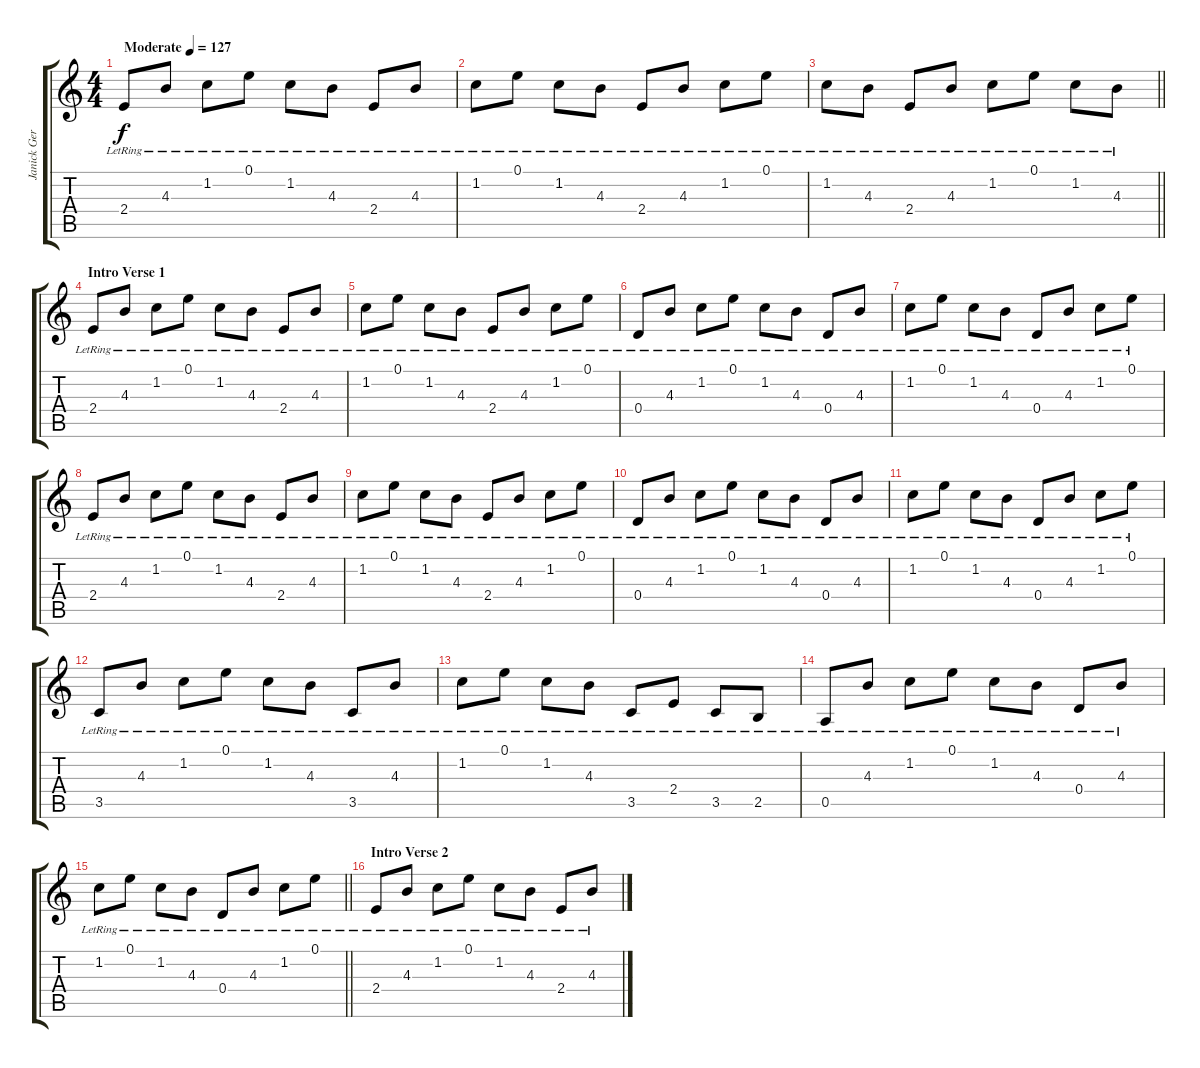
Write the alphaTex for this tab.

\track ("Janick Gers" "Janick Ger") {instrument overdrivenguitar}
\staff {score tabs}
\tuning (E4 B3 G3 D3 A2 E2) {hide}
\ts (4 4)
\tempo (127 "Moderate")
\clef g2
\ks c
2.4{lr}.8{dy f instrument electricguitarclean} 4.3{lr}.8 1.2{lr}.8 0.1{lr}.8 1.2{lr}.8 4.3{lr}.8 2.4{lr}.8 4.3{lr}.8 |
1.2{lr}.8 0.1{lr}.8 1.2{lr}.8 4.3{lr}.8 2.4{lr}.8 4.3{lr}.8 1.2{lr}.8 0.1{lr}.8 |
\barLineRight lightlight
1.2{lr}.8 4.3{lr}.8 2.4{lr}.8 4.3{lr}.8 1.2{lr}.8 0.1{lr}.8 1.2{lr}.8 4.3{lr}.8 |
\section ("" "Intro Verse 1")
2.4{lr}.8 4.3{lr}.8 1.2{lr}.8 0.1{lr}.8 1.2{lr}.8 4.3{lr}.8 2.4{lr}.8 4.3{lr}.8 |
1.2{lr}.8 0.1{lr}.8 1.2{lr}.8 4.3{lr}.8 2.4{lr}.8 4.3{lr}.8 1.2{lr}.8 0.1{lr}.8 |
0.4{lr}.8 4.3{lr}.8 1.2{lr}.8 0.1{lr}.8 1.2{lr}.8 4.3{lr}.8 0.4{lr}.8 4.3{lr}.8 |
1.2{lr}.8 0.1{lr}.8 1.2{lr}.8 4.3{lr}.8 0.4{lr}.8 4.3{lr}.8 1.2{lr}.8 0.1{lr}.8 |
2.4{lr}.8 4.3{lr}.8 1.2{lr}.8 0.1{lr}.8 1.2{lr}.8 4.3{lr}.8 2.4{lr}.8 4.3{lr}.8 |
1.2{lr}.8 0.1{lr}.8 1.2{lr}.8 4.3{lr}.8 2.4{lr}.8 4.3{lr}.8 1.2{lr}.8 0.1{lr}.8 |
0.4{lr}.8 4.3{lr}.8 1.2{lr}.8 0.1{lr}.8 1.2{lr}.8 4.3{lr}.8 0.4{lr}.8 4.3{lr}.8 |
1.2{lr}.8 0.1{lr}.8 1.2{lr}.8 4.3{lr}.8 0.4{lr}.8 4.3{lr}.8 1.2{lr}.8 0.1{lr}.8 |
3.5{lr}.8 4.3{lr}.8 1.2{lr}.8 0.1{lr}.8 1.2{lr}.8 4.3{lr}.8 3.5{lr}.8 4.3{lr}.8 |
1.2{lr}.8 0.1{lr}.8 1.2{lr}.8 4.3{lr}.8 3.5{lr}.8 2.4{lr}.8 3.5{lr}.8 2.5{lr}.8 |
0.5{lr}.8 4.3{lr}.8 1.2{lr}.8 0.1{lr}.8 1.2{lr}.8 4.3{lr}.8 0.4{lr}.8 4.3{lr}.8 |
\barLineRight lightlight
1.2{lr}.8 0.1{lr}.8 1.2{lr}.8 4.3{lr}.8 0.4{lr}.8 4.3{lr}.8 1.2{lr}.8 0.1{lr}.8 |
\section ("" "Intro Verse 2")
2.4{lr}.8 4.3{lr}.8 1.2{lr}.8 0.1{lr}.8 1.2{lr}.8 4.3{lr}.8 2.4{lr}.8 4.3{lr}.8
